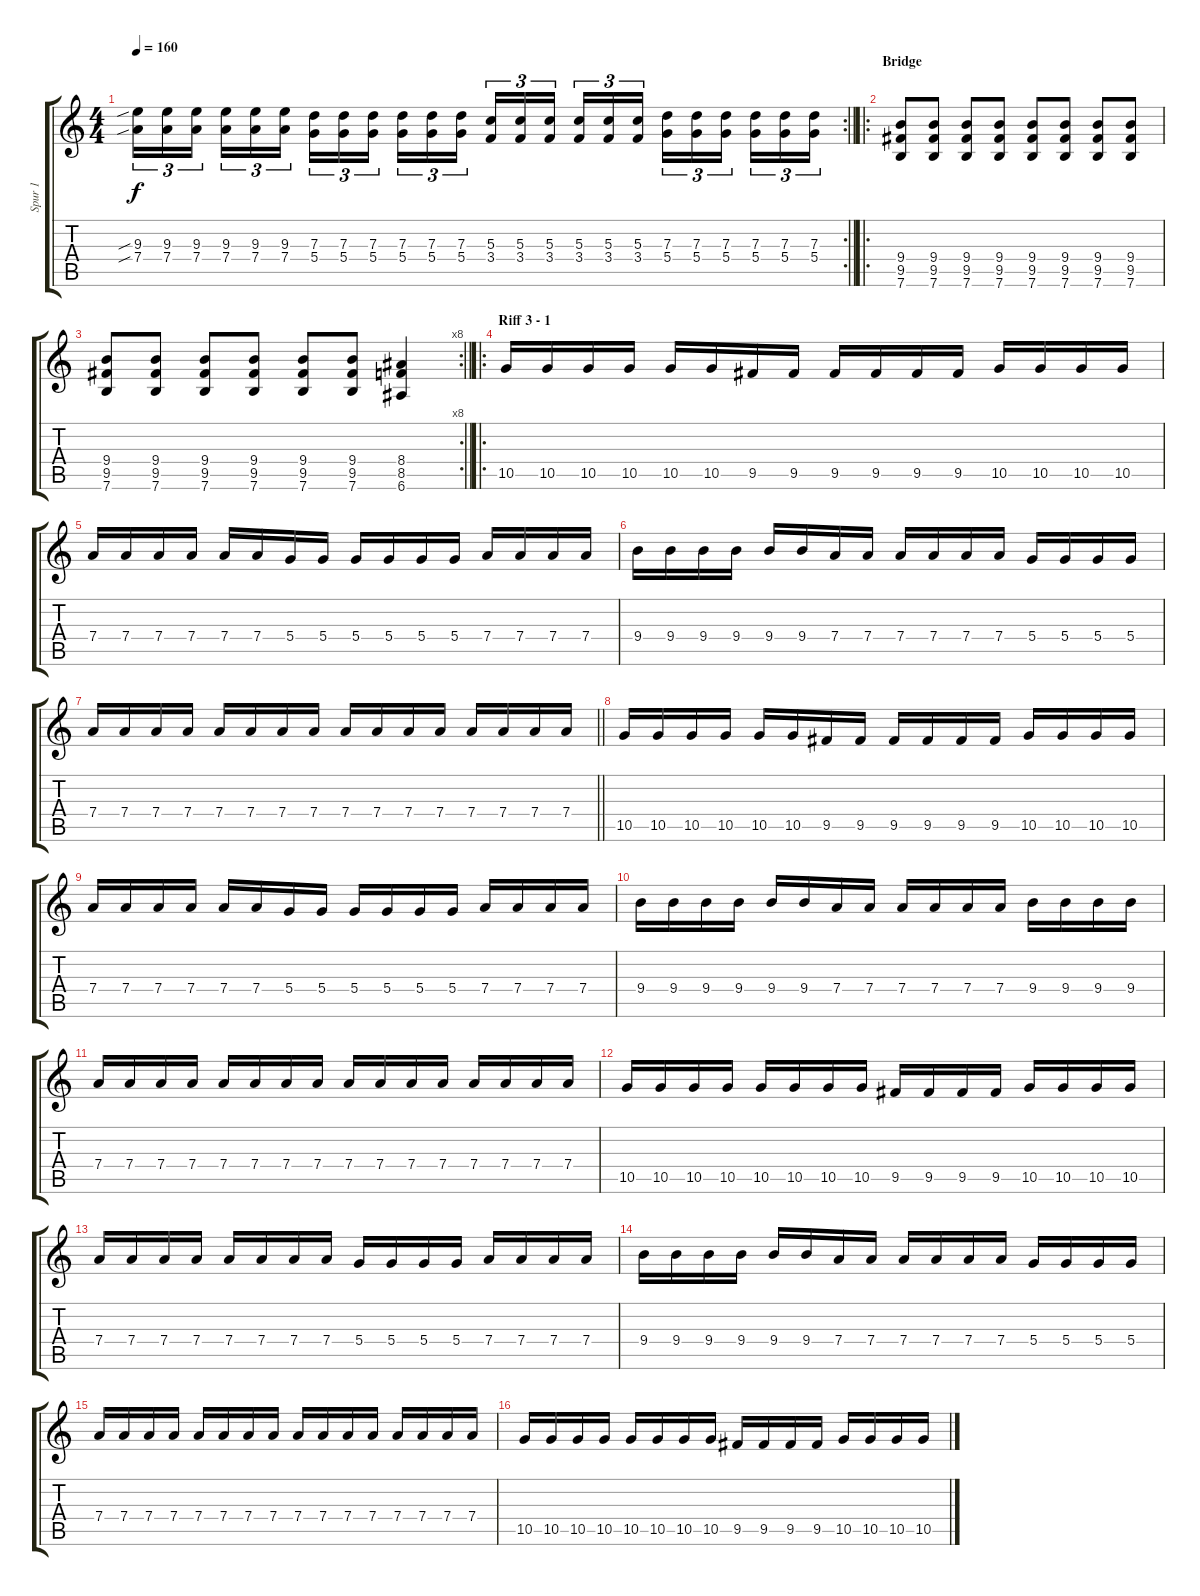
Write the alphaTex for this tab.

\track ("Spur 1" "Spur 1") {instrument distortionguitar}
\staff {score tabs}
\tuning (E4 B3 G3 D3 A2 E2) {hide}
\rc 2
\ts (4 4)
\tempo 160
\clef g2
\barLineRight lightlight
\ks c
(9.3{sib} 7.4{sib}).16{tu (3 2) dy f} (9.3 7.4).16{tu (3 2)} (9.3 7.4).16{tu (3 2) beam splitsecondary} (9.3 7.4).16{tu (3 2)} (9.3 7.4).16{tu (3 2)} (9.3 7.4).16{tu (3 2)} (7.3 5.4).16{tu (3 2)} (7.3 5.4).16{tu (3 2)} (7.3 5.4).16{tu (3 2) beam splitsecondary} (7.3 5.4).16{tu (3 2)} (7.3 5.4).16{tu (3 2)} (7.3 5.4).16{tu (3 2)} (5.3 3.4).16{tu (3 2)} (5.3 3.4).16{tu (3 2)} (5.3 3.4).16{tu (3 2) beam splitsecondary} (5.3 3.4).16{tu (3 2)} (5.3 3.4).16{tu (3 2)} (5.3 3.4).16{tu (3 2)} (7.3 5.4).16{tu (3 2)} (7.3 5.4).16{tu (3 2)} (7.3 5.4).16{tu (3 2) beam splitsecondary} (7.3 5.4).16{tu (3 2)} (7.3 5.4).16{tu (3 2)} (7.3 5.4).16{tu (3 2)} |
\ro
\section ("" "Bridge")
(9.4 9.5 7.6).8 (9.4 9.5 7.6).8 (9.4 9.5 7.6).8 (9.4 9.5 7.6).8 (9.4 9.5 7.6).8 (9.4 9.5 7.6).8 (9.4 9.5 7.6).8 (9.4 9.5 7.6).8 |
\rc 8
\barLineRight lightlight
(9.4 9.5 7.6).8 (9.4 9.5 7.6).8 (9.4 9.5 7.6).8 (9.4 9.5 7.6).8 (9.4 9.5 7.6).8 (9.4 9.5 7.6).8 (8.4 8.5 6.6).4 |
\ro
\section ("" "Riff 3 - 1")
10.5.16 10.5.16 10.5.16 10.5.16 10.5.16 10.5.16 9.5.16 9.5.16 9.5.16 9.5.16 9.5.16 9.5.16 10.5.16 10.5.16 10.5.16 10.5.16 |
7.4.16 7.4.16 7.4.16 7.4.16 7.4.16 7.4.16 5.4.16 5.4.16 5.4.16 5.4.16 5.4.16 5.4.16 7.4.16 7.4.16 7.4.16 7.4.16 |
9.4.16 9.4.16 9.4.16 9.4.16 9.4.16 9.4.16 7.4.16 7.4.16 7.4.16 7.4.16 7.4.16 7.4.16 5.4.16 5.4.16 5.4.16 5.4.16 |
\barLineRight lightlight
7.4.16 7.4.16 7.4.16 7.4.16 7.4.16 7.4.16 7.4.16 7.4.16 7.4.16 7.4.16 7.4.16 7.4.16 7.4.16 7.4.16 7.4.16 7.4.16 |
10.5.16 10.5.16 10.5.16 10.5.16 10.5.16 10.5.16 9.5.16 9.5.16 9.5.16 9.5.16 9.5.16 9.5.16 10.5.16 10.5.16 10.5.16 10.5.16 |
7.4.16 7.4.16 7.4.16 7.4.16 7.4.16 7.4.16 5.4.16 5.4.16 5.4.16 5.4.16 5.4.16 5.4.16 7.4.16 7.4.16 7.4.16 7.4.16 |
9.4.16 9.4.16 9.4.16 9.4.16 9.4.16 9.4.16 7.4.16 7.4.16 7.4.16 7.4.16 7.4.16 7.4.16 9.4.16 9.4.16 9.4.16 9.4.16 |
7.4.16 7.4.16 7.4.16 7.4.16 7.4.16 7.4.16 7.4.16 7.4.16 7.4.16 7.4.16 7.4.16 7.4.16 7.4.16 7.4.16 7.4.16 7.4.16 |
10.5.16 10.5.16 10.5.16 10.5.16 10.5.16 10.5.16 10.5.16 10.5.16 9.5.16 9.5.16 9.5.16 9.5.16 10.5.16 10.5.16 10.5.16 10.5.16 |
7.4.16 7.4.16 7.4.16 7.4.16 7.4.16 7.4.16 7.4.16 7.4.16 5.4.16 5.4.16 5.4.16 5.4.16 7.4.16 7.4.16 7.4.16 7.4.16 |
9.4.16 9.4.16 9.4.16 9.4.16 9.4.16 9.4.16 7.4.16 7.4.16 7.4.16 7.4.16 7.4.16 7.4.16 5.4.16 5.4.16 5.4.16 5.4.16 |
7.4.16 7.4.16 7.4.16 7.4.16 7.4.16 7.4.16 7.4.16 7.4.16 7.4.16 7.4.16 7.4.16 7.4.16 7.4.16 7.4.16 7.4.16 7.4.16 |
10.5.16 10.5.16 10.5.16 10.5.16 10.5.16 10.5.16 10.5.16 10.5.16 9.5.16 9.5.16 9.5.16 9.5.16 10.5.16 10.5.16 10.5.16 10.5.16
